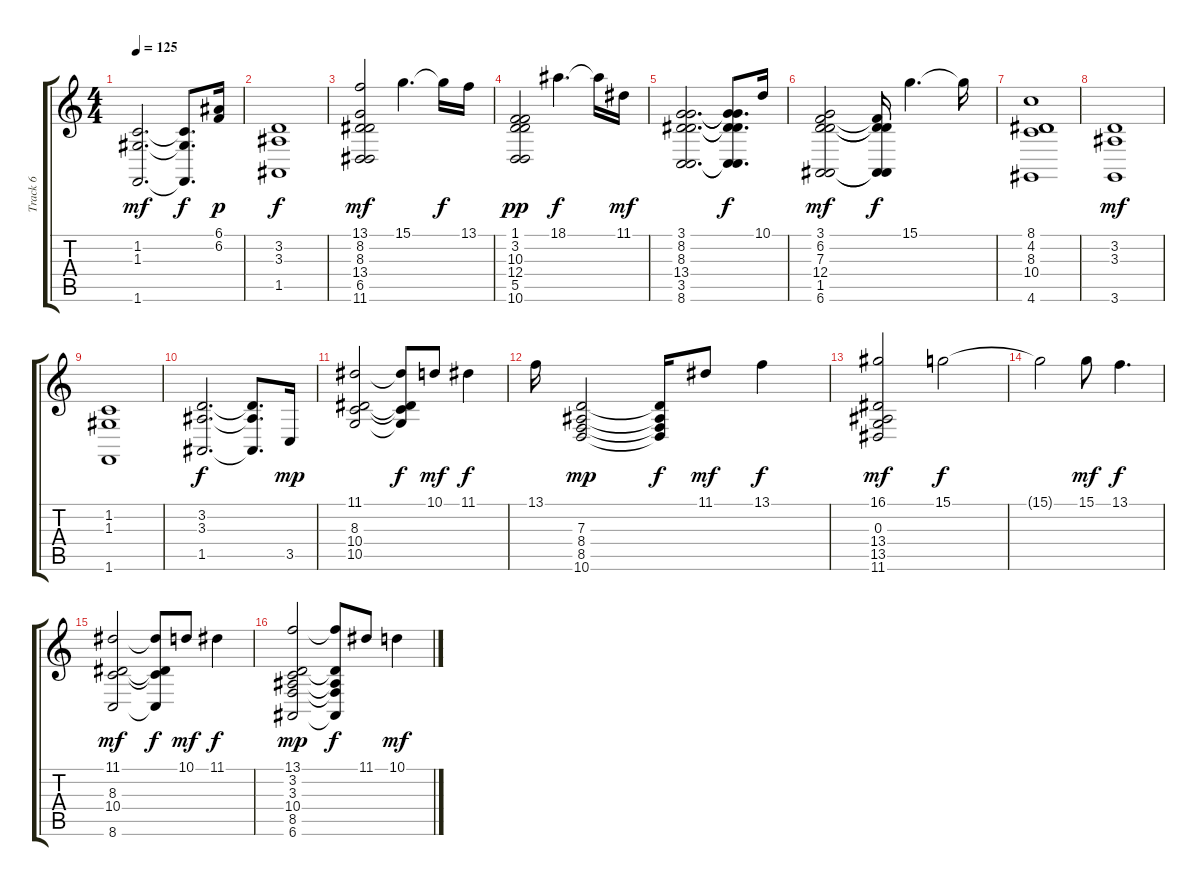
\track ("Track 6" "Track 6") {instrument stringensemble2}
\staff {score tabs}
\tuning (E4 B3 G3 D3 A2 E2) {hide}
\ts (4 4)
\tempo 125
\clef g2
\ks c
(1.2 1.3 1.6).2{d dy mf} (1.2{t} 1.3{t} 1.6{t}).8{d dy f} (6.1 6.2).16{dy p} |
(3.2 3.3 1.5).1{dy f} |
(13.1 8.2 8.3 13.4 6.5 11.6).2{dy mf} 15.1.4{d} 15.1{t}.16{dy f} 13.1.16 |
(1.1 3.2 10.3 12.4 5.5 10.6).2{dy pp} 18.1.4{d dy f} 18.1{t}.16 11.1.16{dy mf} |
(3.1 8.2 8.3 13.4 3.5 8.6).2{d} (3.1{t} 8.2{t} 8.3{t} 13.4{t} 3.5{t} 8.6{t}).8{d dy f} 10.1.16 |
(3.1 6.2 7.3 12.4 1.5 6.6).2{dy mf} (6.2{t} 7.3{t} 12.4{t} 1.5{t} 6.6{t}).16{dy f} 15.1.4{d} 15.1{t}.16 |
(8.1 4.2 8.3 10.4 4.6).1 |
(3.2 3.3 3.6).1{dy mf} |
(1.2 1.3 1.6).1 |
(3.2 3.3 1.5).2{d dy f} (3.2{t} 3.3{t} 1.5{t}).8{d} 3.5.16{dy mp} |
(11.1 8.3 10.4 10.5).2 (11.1{t} 8.3{t} 10.4{t} 10.5{t}).8{dy f} 10.1.8{dy mf} 11.1.4{dy f} |
13.1.16 (7.3 8.4 8.5 10.6).2{dy mp} (7.3{t} 8.4{t} 8.5{t} 10.6{t}).16{dy f} 11.1.8{dy mf} 13.1.4{dy f} |
(16.1 0.3 13.4 13.5 11.6).2{dy mf} 15.1.2{dy f} |
15.1{t}.2 15.1.8{dy mf} 13.1.4{d dy f} |
(11.1 8.3 10.4 8.6).2{dy mf} (11.1{t} 8.3{t} 10.4{t} 8.6{t}).8{dy f} 10.1.8{dy mf} 11.1.4{dy f} |
(13.1 3.2 3.3 10.4 8.5 6.6).2{dy mp} (13.1{t} 3.2{t} 3.3{t} 8.5{t} 6.6{t}).8{dy f} 11.1.8 10.1.4{dy mf}
